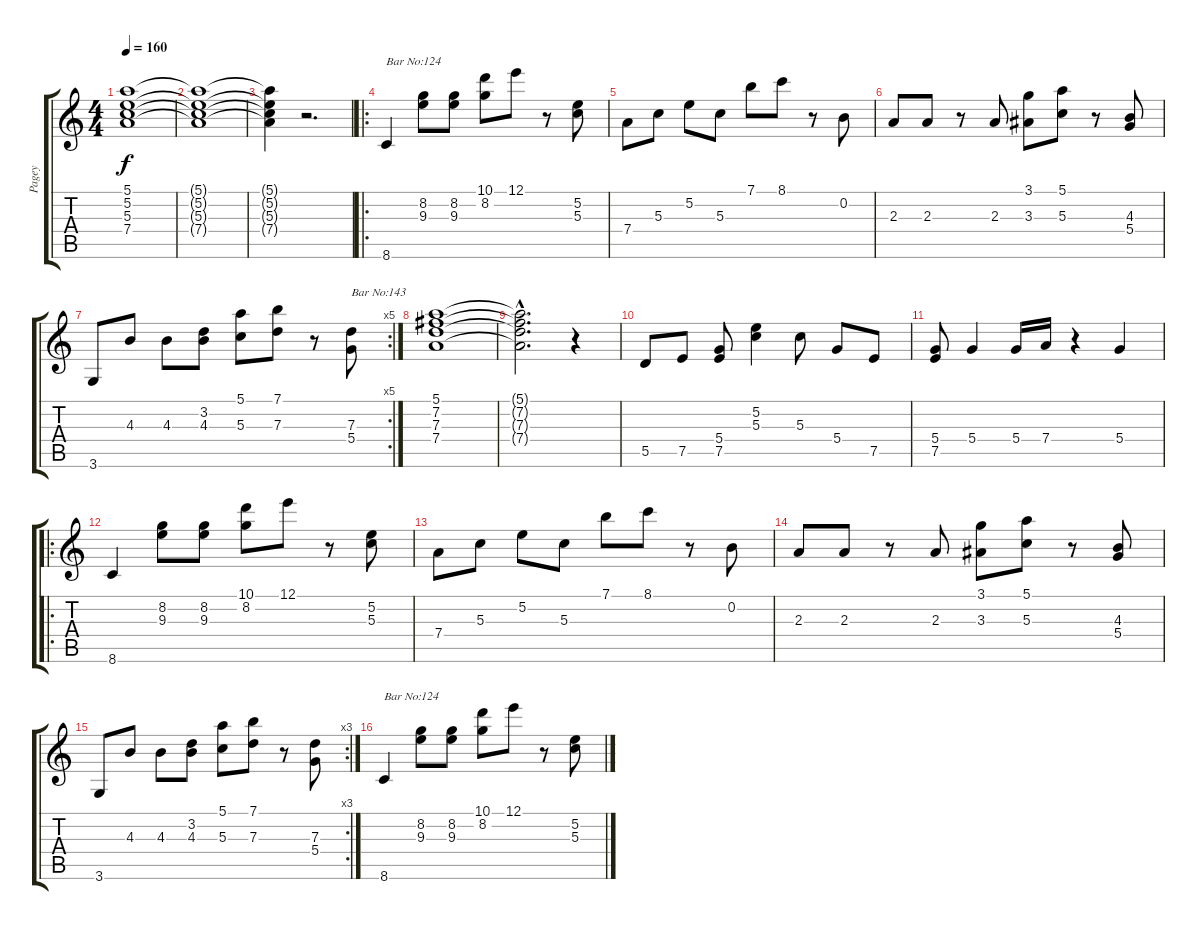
\track ("Pagey" "Pagey") {instrument electricguitarjazz}
\staff {score tabs}
\tuning (E4 B3 G3 D3 A2 E2) {hide}
\ts (4 4)
\tempo 160
\clef g2
\ks c
(5.1{t} 5.2{t} 5.3{t} 7.4{t}).1{dy f} |
(5.1{t} 5.2{t} 5.3{t} 7.4{t}).1 |
(5.1{t} 5.2{t} 5.3{t} 7.4{t}).4 r.2{d} |
\ro
8.6.4{txt "Bar No:124"} (8.2 9.3).8 (8.2 9.3).8 (10.1 8.2).8 12.1.8 r.8 (5.2 5.3).8 |
7.4.8 5.3.8 5.2.8 5.3.8 7.1.8 8.1.8 r.8 0.2.8 |
2.3.8 2.3.8 r.8 2.3.8 (3.1 3.3).8 (5.1 5.3).8 r.8 (4.3 5.4).8 |
\rc 5
3.6.8 4.3.8 4.3.8 (3.2 4.3).8 (5.1 5.3).8 (7.1 7.3).8 r.8 (7.3 5.4).8{txt "Bar No:143"} |
(5.1 7.2 7.3 7.4).1 |
(5.1{hac t} 7.2{hac t} 7.3{hac t} 7.4{hac t}).2{d} r.4 |
5.5.8 7.5.8 (5.4 7.5).8 (5.2 5.3).4 5.3.8 5.4.8 7.5.8 |
(5.4 7.5).8 5.4.4 5.4.16 7.4.16 r.4 5.4.4 |
\ro
8.6.4 (8.2 9.3).8 (8.2 9.3).8 (10.1 8.2).8 12.1.8 r.8 (5.2 5.3).8 |
7.4.8 5.3.8 5.2.8 5.3.8 7.1.8 8.1.8 r.8 0.2.8 |
2.3.8 2.3.8 r.8 2.3.8 (3.1 3.3).8 (5.1 5.3).8 r.8 (4.3 5.4).8 |
\rc 3
3.6.8 4.3.8 4.3.8 (3.2 4.3).8 (5.1 5.3).8 (7.1 7.3).8 r.8 (7.3 5.4).8 |
8.6.4{txt "Bar No:124" volume 10} (8.2 9.3).8 (8.2 9.3).8 (10.1 8.2).8{volume 9} 12.1.8 r.8 (5.2 5.3).8{volume 8}
